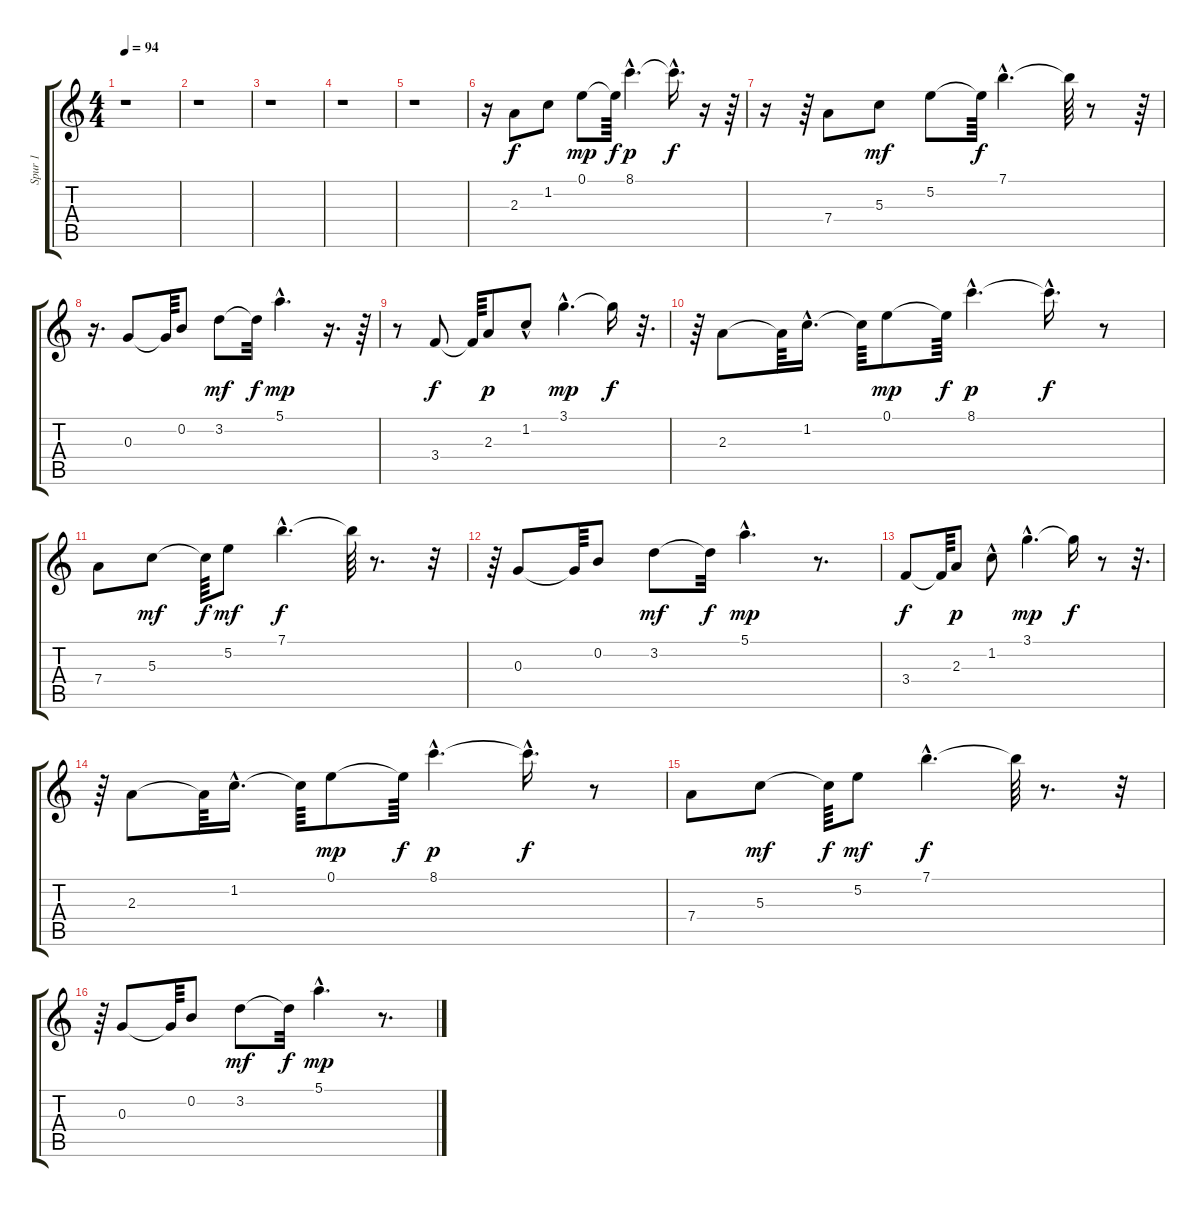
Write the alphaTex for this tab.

\track ("Spur 1" "Spur 1") {instrument electricguitarclean}
\staff {score tabs}
\tuning (E4 B3 G3 D3 A2 E2) {hide}
\ts (4 4)
\tempo 94
\clef g2
\ks c
r.1{dy f instrument electricguitarclean} |
r.1 |
r.1 |
r.1 |
r.1 |
r.16 2.3.8{instrument electricguitarclean} 1.2.8 0.1.8{dy mp} 0.1{t}.64{dy f} 8.1{hac}.4{d dy p} 8.1{hac t}.16{d dy f} r.16 r.64 |
r.16 r.64 7.4.8 5.3.8{dy mf} 5.2.8 5.2{t}.64{dy f} 7.1{hac}.4{d} 7.1{t}.64 r.8 r.64 |
r.16{d} 0.3.8 0.3{t}.64 0.2.8 3.2.8{dy mf} 3.2{t}.32{dy f} 5.1{hac}.4{d dy mp} r.16{d} r.64 |
r.8 3.4.8{dy f} 3.4{t}.64 2.3.8{dy p} 1.2{hac}.8 3.1{hac}.4{d dy mp} 3.1{t}.16{dy f} r.32{d} |
r.64 2.3.8{volume 11} 2.3{t}.64 1.2{hac}.16{d} 1.2{t}.64 0.1.8{dy mp} 0.1{t}.64{dy f} 8.1{hac}.4{d dy p} 8.1{hac t}.16{d dy f} r.8 |
7.4.8 5.3.8{dy mf} 5.3{t}.64{dy f} 5.2.8{dy mf} 7.1{hac}.4{d dy f} 7.1{t}.64 r.8{d} r.32 |
r.64 0.3.8 0.3{t}.64 0.2.8 3.2.8{dy mf} 3.2{t}.32{dy f} 5.1{hac}.4{d dy mp} r.8{d} |
3.4.8{dy f} 3.4{t}.64 2.3.8{dy p} 1.2{hac}.8 3.1{hac}.4{d dy mp} 3.1{t}.16{dy f} r.8 r.32{d} |
r.64 2.3.8 2.3{t}.64 1.2{hac}.16{d} 1.2{t}.64 0.1.8{dy mp} 0.1{t}.64{dy f} 8.1{hac}.4{d dy p} 8.1{hac t}.16{d dy f} r.8 |
7.4.8 5.3.8{dy mf} 5.3{t}.64{dy f} 5.2.8{dy mf} 7.1{hac}.4{d dy f} 7.1{t}.64 r.8{d} r.32 |
r.64 0.3.8 0.3{t}.64 0.2.8 3.2.8{dy mf} 3.2{t}.32{dy f} 5.1{hac}.4{d dy mp} r.8{d}
